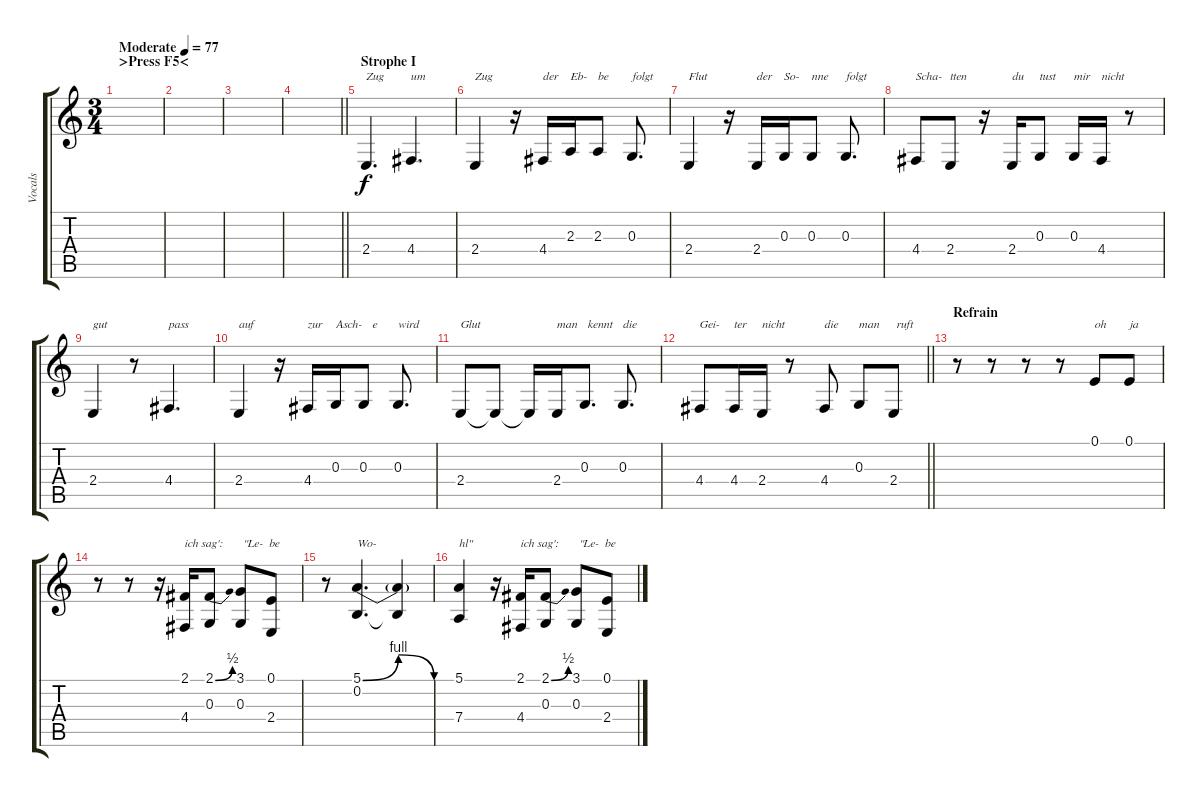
\track ("Vocals" "Vocals") {instrument viola}
\staff {score tabs}
\tuning (E4 B3 G3 D3 A2 D2) {hide}
\ts (3 4)
\section ("" ">Press F5<")
\tempo (77 "Moderate")
\clef g2
\ks c
|
|
|
\barLineRight lightlight
|
\section ("" "Strophe I")
2.4.4{d txt "Zug"} 4.4.4{d txt "um"} |
2.4.4{txt "Zug"} r.16 4.4.16{txt "der"} 2.3.16{txt "Eb-"} 2.3.8{txt "be"} 0.3.8{d txt "folgt"} |
2.4.4{txt "Flut"} r.16 2.4.16{txt "der"} 0.3.16{txt "So-"} 0.3.8{txt "nne"} 0.3.8{d txt "folgt"} |
4.4.8{txt "Scha-"} 2.4.8{txt "tten"} r.16 2.4.16{txt "du"} 0.3.8{txt "tust"} 0.3.16{txt "mir"} 4.4.16{txt "nicht"} r.8 |
2.4.4{txt "gut"} r.8 4.4.4{d txt "pass"} |
2.4.4{txt "auf"} r.16 4.4.16{txt "zur"} 0.3.16{txt "Asch-"} 0.3.8{txt "   e"} 0.3.8{d txt "wird"} |
2.4.8{txt "Glut"} 2.4{t}.8 2.4{t}.16 2.4.16{txt "man"} 0.3.8{d txt " kennt"} 0.3.8{d txt "die"} |
\barLineRight lightlight
4.4.8{txt "Gei-"} 4.4.16{txt "ter"} 2.4.16{txt "nicht"} r.8 4.4.8{txt "die"} 0.3.8{txt "man"} 2.4.8{txt " ruft"} |
\section ("" "Refrain")
r.8 r.8 r.8 r.8 0.1.8{txt "oh"} 0.1.8{txt "ja"} |
r.8 r.8 r.16 (2.1 4.4).16{txt "ich sag':"} (2.1{be (bend 0 0 60 2)} 0.3).8 (3.1 0.3).8{txt " \"Le-  be"} (0.1 2.4).8 |
r.8 (5.1{be (bendrelease 0 0 5 4 55 4 60 0)} 0.2).4{d txt "Wo-"} (5.1{t} 0.2{t}).4 |
(5.1 7.4).4{txt "hl\""} r.16 (2.1 4.4).16{txt "ich sag':"} (2.1{be (bend 0 0 60 2)} 0.3).8 (3.1 0.3).8{txt " \"Le-  be"} (0.1 2.4).8
